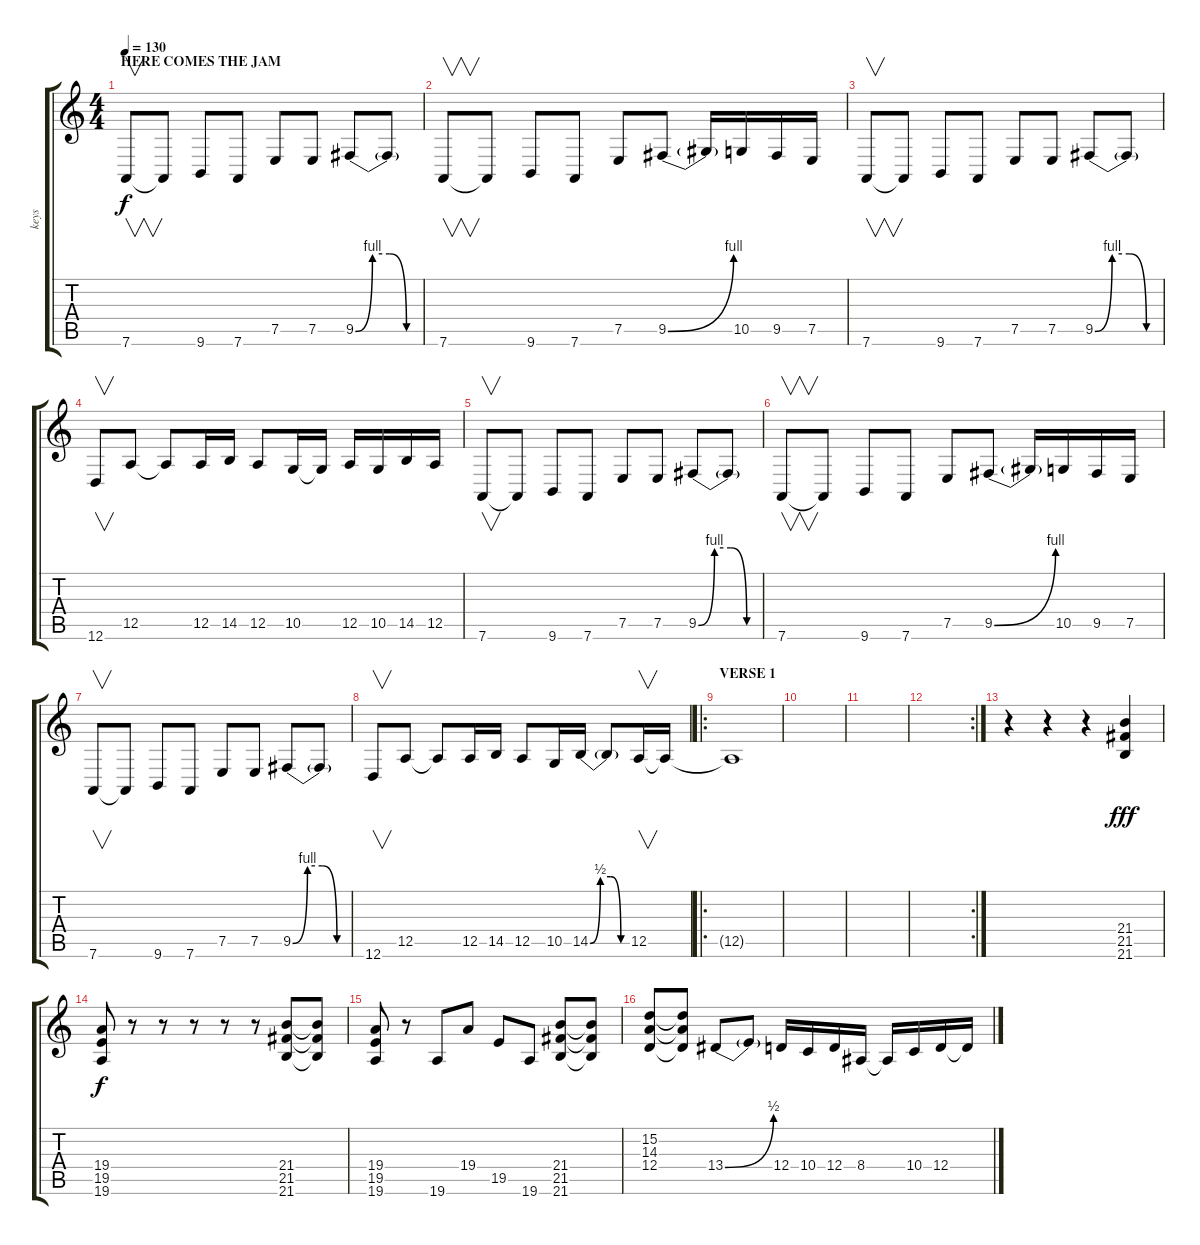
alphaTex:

\track ("keys" "keys") {instrument brasssection}
\staff {score tabs}
\tuning (E4 B3 G3 D3 A2 D2) {hide}
\ts (4 4)
\section ("" "HERE COMES THE JAM")
\tempo 130
\clef g2
\ks c
7.6.8{v dy f instrument trombone} 7.6{t}.8 9.6.8 7.6.8 7.5.8 7.5.8 9.5{be (custom 0 0 15 4 30 4 45 0 60 0)}.8 9.5{t}.8 |
7.6.8{v instrument trombone} 7.6{t}.8 9.6.8 7.6.8 7.5.8 9.5{be (bend 0 0 60 4)}.8 9.5{t}.16 10.5.16 9.5.16 7.5.16 |
7.6.8{v instrument trombone} 7.6{t}.8 9.6.8 7.6.8 7.5.8 7.5.8 9.5{be (custom 0 0 15 4 30 4 45 0 60 0)}.8 9.5{t}.8 |
12.6.8{v instrument trombone} 12.5.8 12.5{t}.8 12.5.16 14.5.16 12.5.8 10.5.16 10.5{t}.16 12.5.16 10.5.16 14.5.16 12.5.16 |
7.6.8{v instrument trombone} 7.6{t}.8 9.6.8 7.6.8 7.5.8 7.5.8 9.5{be (custom 0 0 15 4 30 4 45 0 60 0)}.8 9.5{t}.8 |
7.6.8{v instrument trombone} 7.6{t}.8 9.6.8 7.6.8 7.5.8 9.5{be (bend 0 0 60 4)}.8 9.5{t}.16 10.5.16 9.5.16 7.5.16 |
7.6.8{v instrument trombone} 7.6{t}.8 9.6.8 7.6.8 7.5.8 7.5.8 9.5{be (custom 0 0 15 4 30 4 45 0 60 0)}.8 9.5{t}.8 |
12.6.8{v instrument trombone} 12.5.8 12.5{t}.8 12.5.16 14.5.16 12.5.8 10.5.16 14.5{be (custom 0 0 15 2 30 2 45 0 60 0)}.16 14.5{t}.8 12.5.16{v} 12.5{t}.16 |
\ro
\section ("" "VERSE 1")
12.5{t}.1{volume 0} |
|
|
\rc 2
|
r.4 r.4 r.4 (21.4 21.5 21.6).4{dy fff volume 16 balance 8 instrument brasssection} |
(19.4 19.5 19.6).8{dy f} r.8 r.8 r.8 r.8 r.8 (21.4 21.5 21.6).8 (21.4{t} 21.5{t} 21.6{t}).8 |
(19.4 19.5 19.6).8 r.8 19.6.8 19.4.8 19.5.8 19.6.8 (21.4 21.5 21.6).8 (21.4{t} 21.5{t} 21.6{t}).8 |
(15.2 14.3 12.4).8 (15.2{t} 14.3{t} 12.4{t}).8 13.4{be (bend 0 0 60 2)}.8 13.4{t}.8 12.4.16 10.4.16 12.4.16 8.4.16 8.4{t}.16 10.4.16 12.4.16 12.4{t}.16
